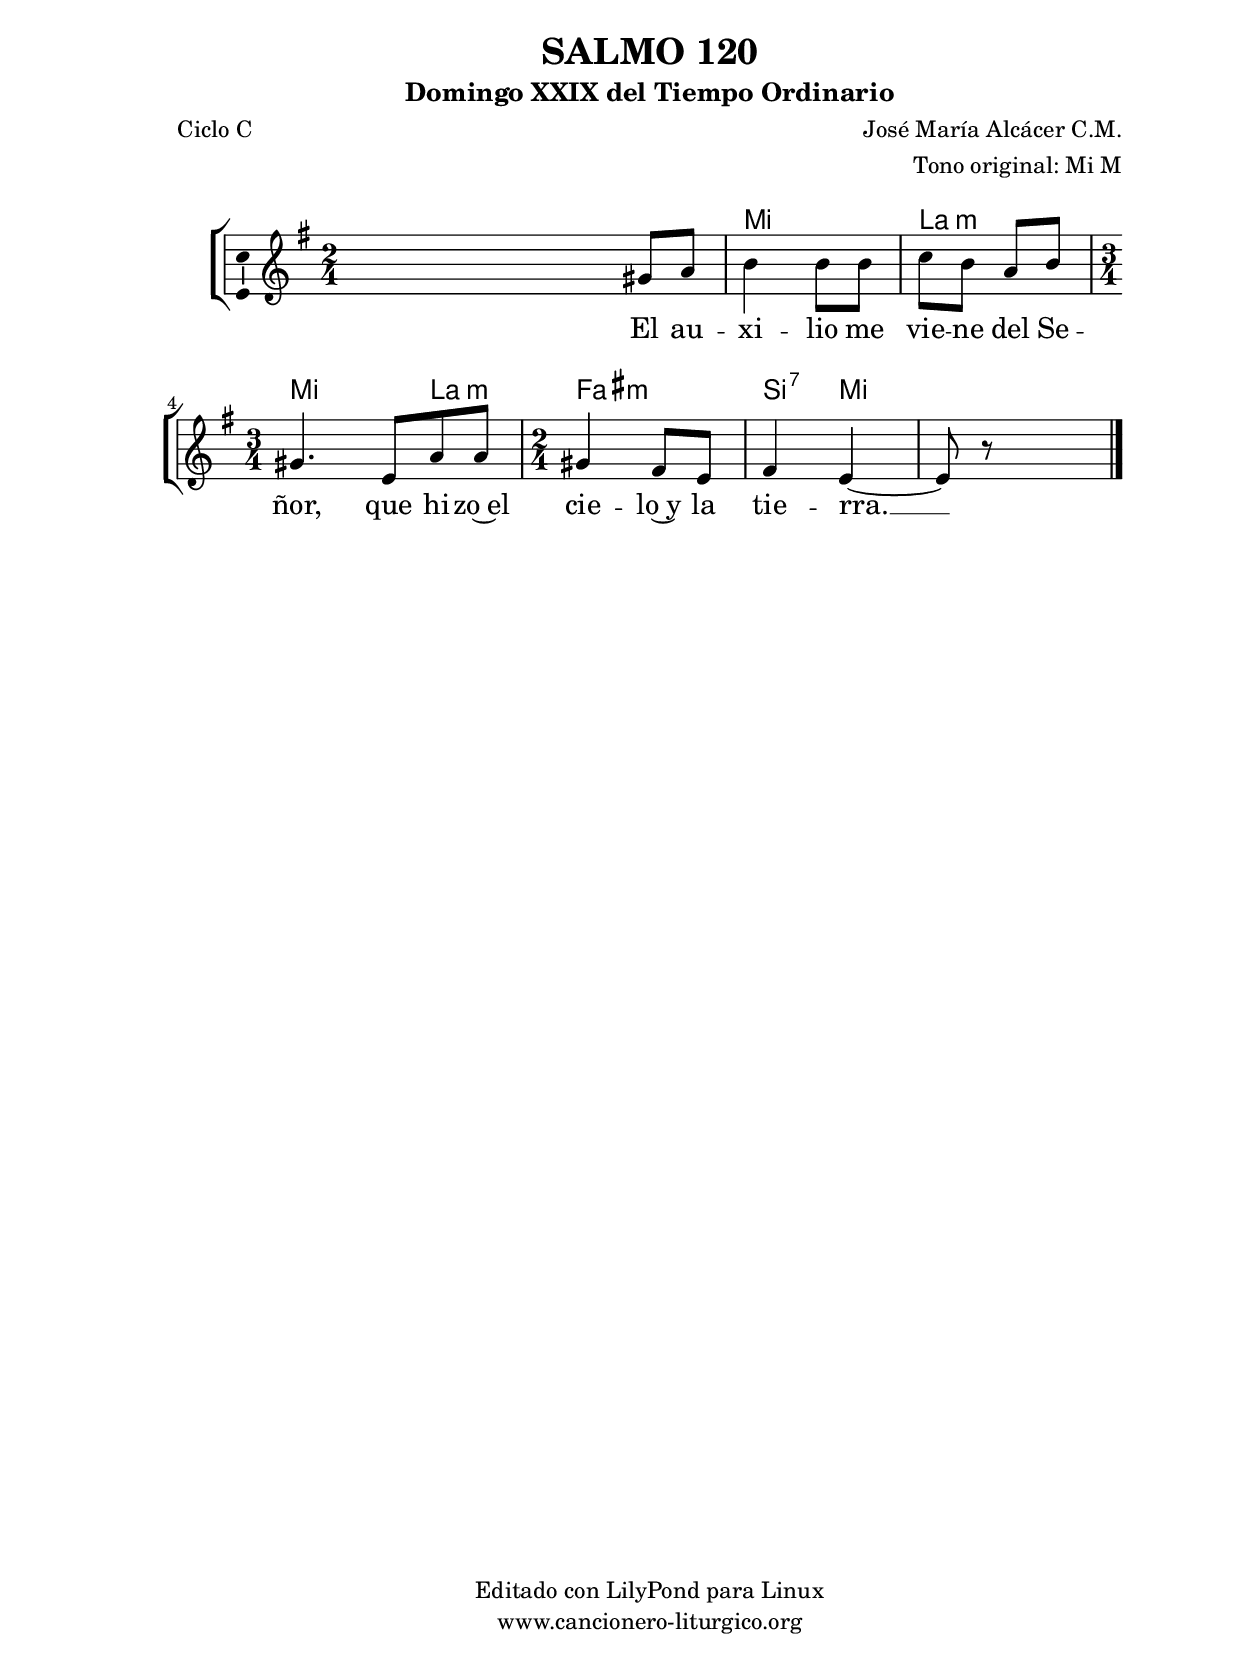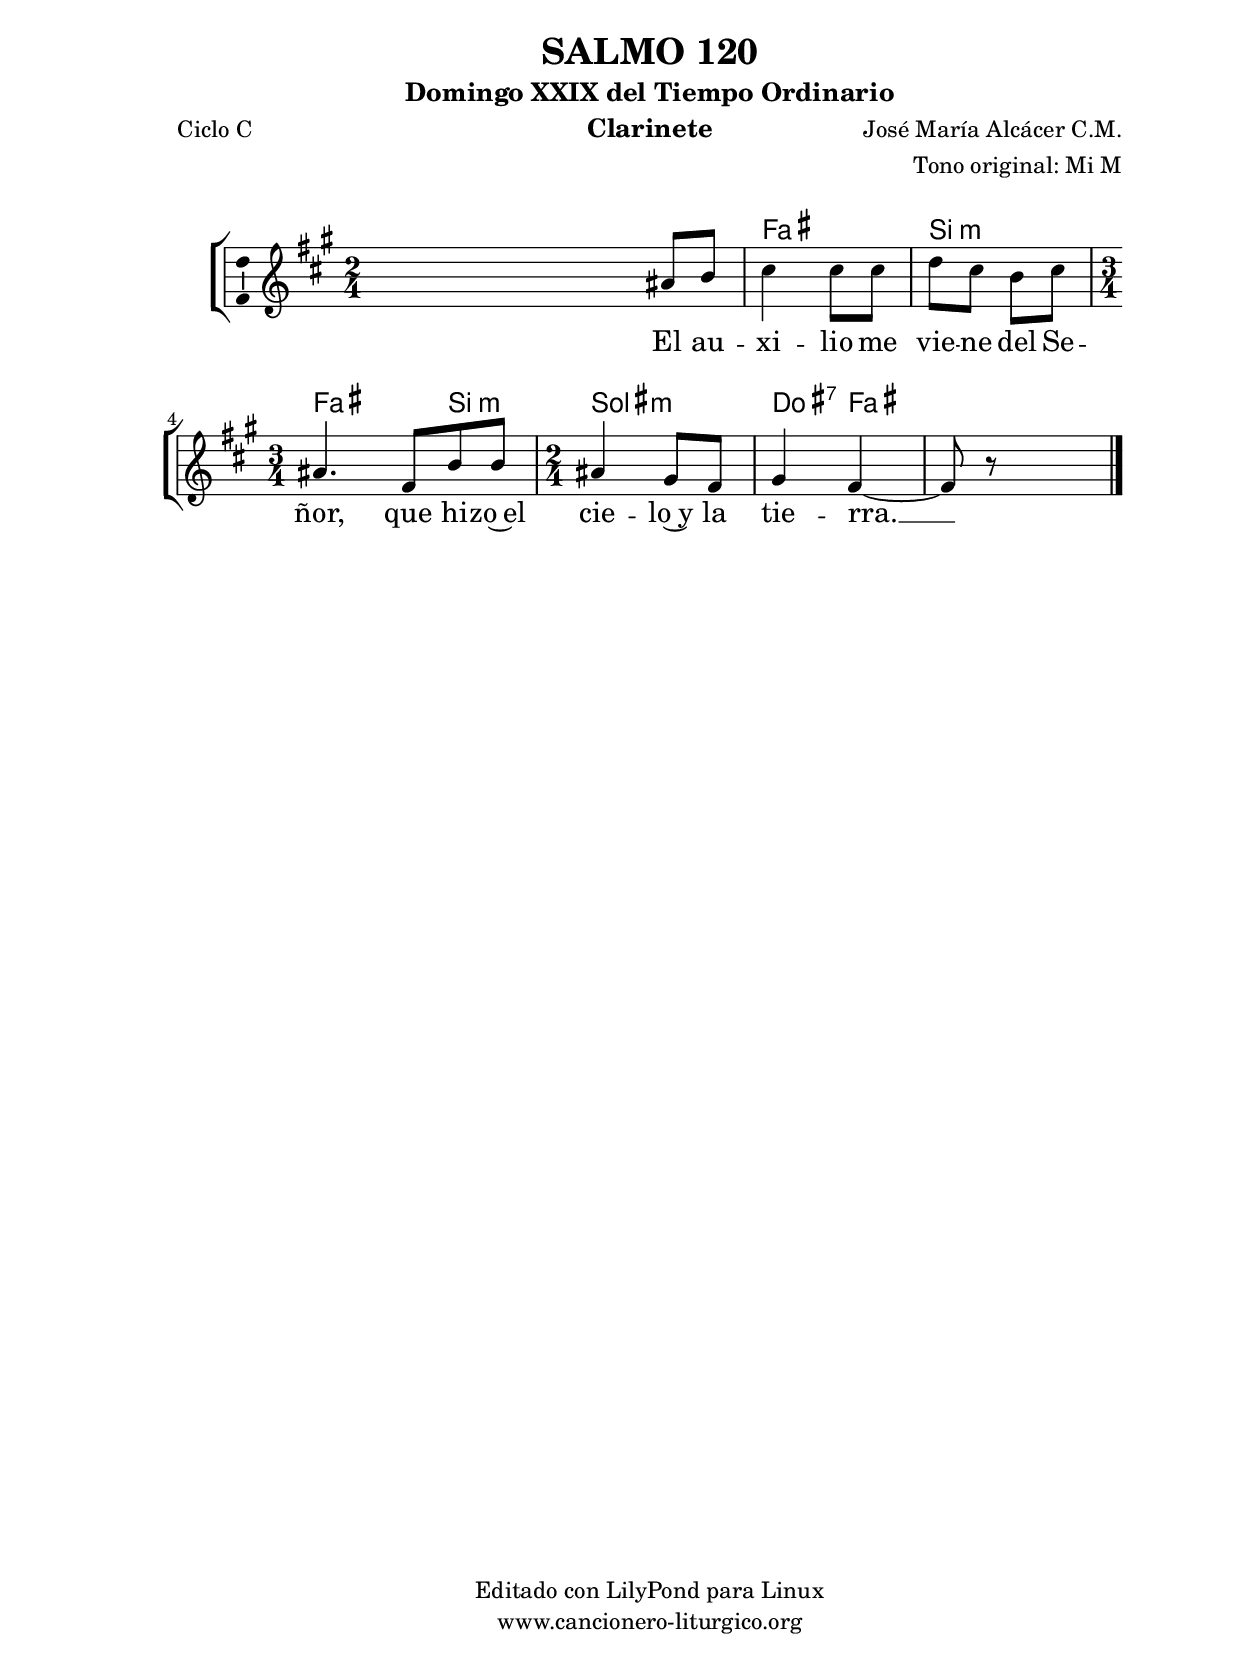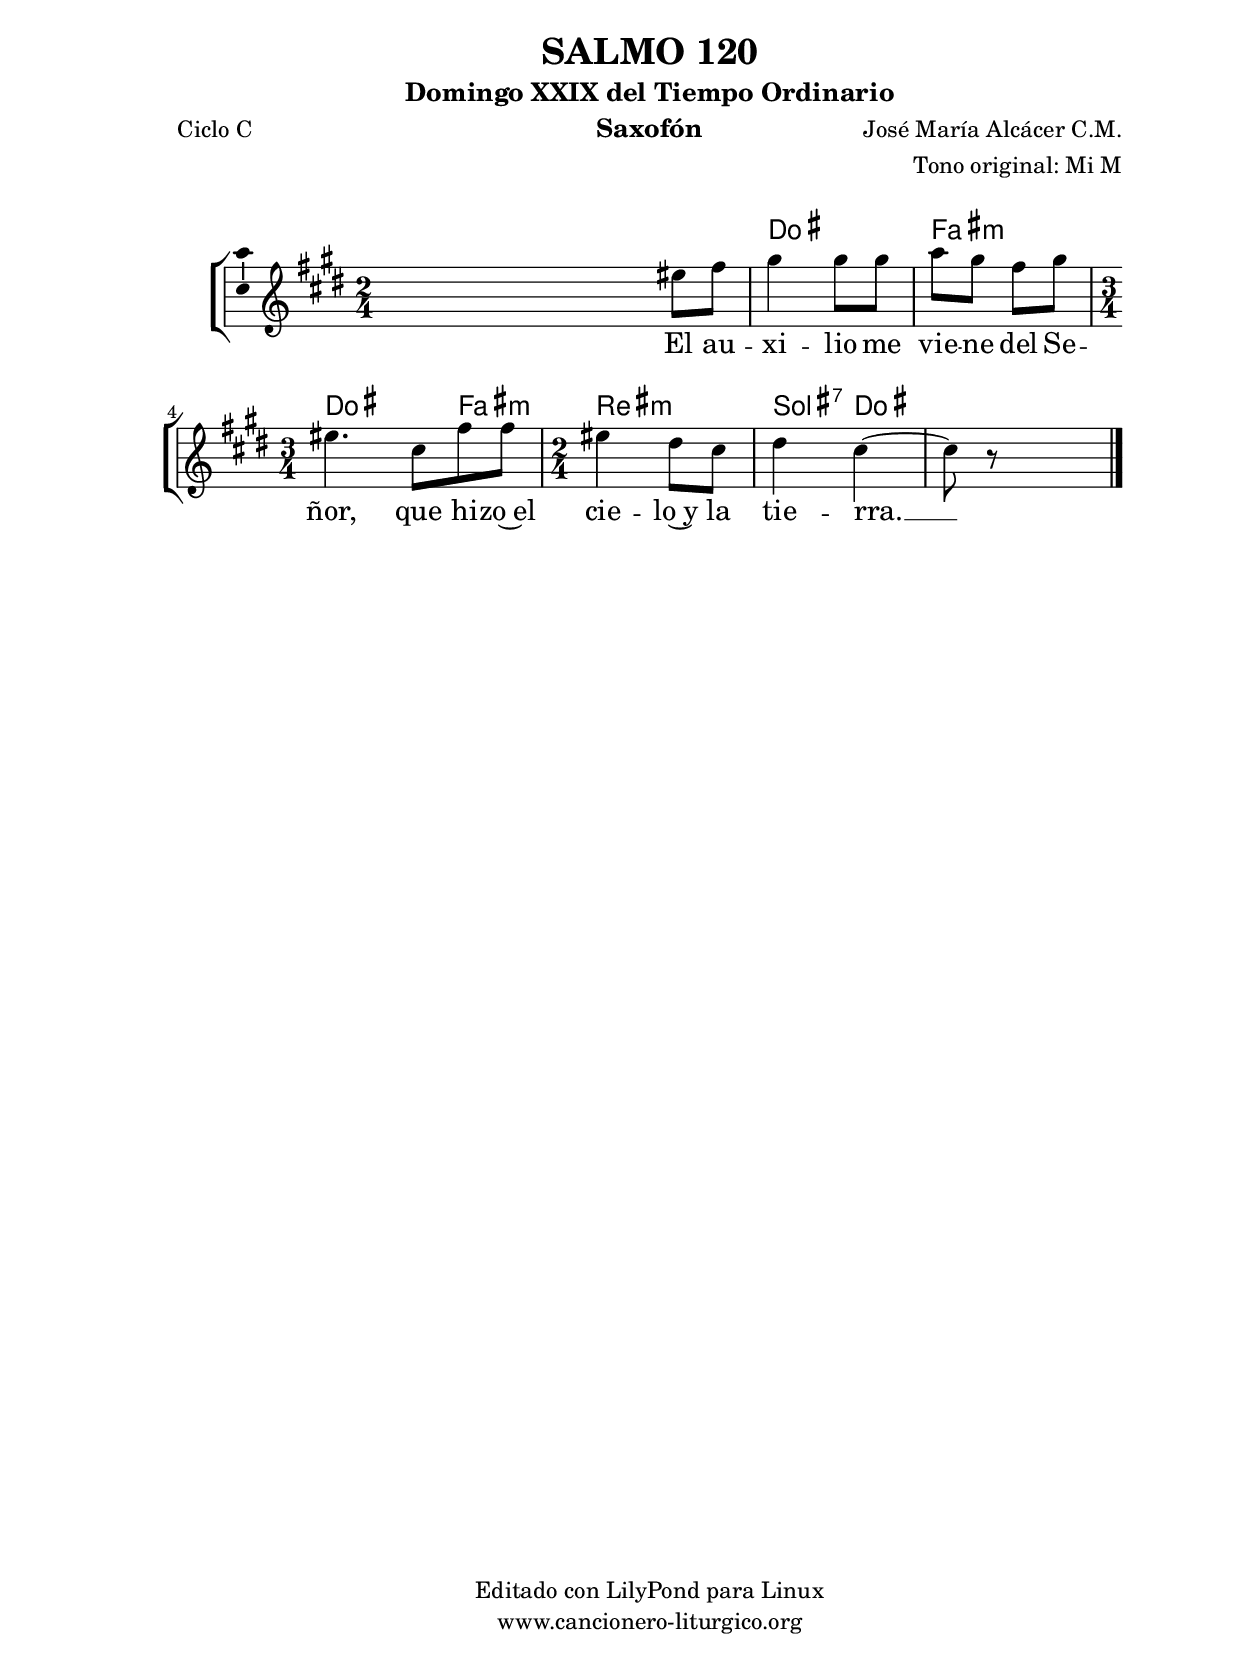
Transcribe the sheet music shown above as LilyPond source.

%
%para convertir .midi en .wav:
%timidity filename.midi -Ow -o finename.wav
%
%
%Para convertir de .wav a .mp3:
%lame -h -m j filename.wav
%
%
%para escuchar el midi:
%timidity nombrefichero.midi
%


%versión de lilypond para la que se ha escrito esta partitura:
\version "2.16.0"

	%Tamaño papel
	#(set-default-paper-size "a4")
	%Tamaño partitura
	#(set-global-staff-size 20)
	%No responde al pulsar sobre una nota
	#(ly:set-option 'point-and-click #f)

%parámetros del encabezamiento:
\header {
	title = "SALMO 120"
	subtitle = "Domingo XXIX del Tiempo Ordinario"
	composer = "José María Alcácer C.M."
	poet = "Ciclo C"
	meter = ""
	arranger = "Tono original: Mi M"
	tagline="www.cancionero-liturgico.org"
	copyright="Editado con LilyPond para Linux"
	tiempo = "Ordinario"
	usos = "Salmo"
	letra = "El auxilio me viene del Señor, que hizo el cielo y la tierra."
	}

%parámetros asociados al papel:
\paper  {
	oddHeaderMarkup = \markup {\fill-line { \on-the-fly #not-first-page \fromproperty #'header:title \on-the-fly #not-first-page \fromproperty #'header:composer }}
	evenHeaderMarkup = \markup {\fill-line { \fromproperty #'header:composer \fromproperty #'header:title }}
	#(set-paper-size "a4")
	print-page-number = ##f
	first-page-number = 1
	print-first-page-number = ##f
%	head-separation = 3.0 \cm
	top-margin = 2.0 \cm
	bottom-margin = 0.5\cm
%%%	bottom-margin = -1.0\cm
	left-margin = 3.0 \cm
	line-width = 16.0 \cm 
	indent = 8\mm
	interscoreline = 2.\mm
	between-system-space = 15\mm
%	para que las partituras no llenen la hoja:
	ragged-bottom = ##t
%	idem para la última hoja:
	ragged-last-bottom = ##f
%	para que las partituras llenen el ancho del papel:
	ragged-last = ##f
	after-title-space = 2.5 \cm
%page-count=1
%system-count=8

	%Flexible Vertical Spacing
%	markup-markup-spacing =
%	#'((basic-distance . 15) (minimum-distance . 15) (padding . 3))
	markup-system-spacing =
	#'((basic-distance . 15) (minimum-distance . 15) (padding . 3))
	system-system-spacing =
	#'((basic-distance . 15) (minimum-distance . 15) (padding . 3))
	score-system-spacing =
	#'((basic-distance . 15) (minimum-distance . 15) (padding . 5))
%	top-system-spacing = % header
%	#'((basic-distance . 8) (minimum-distance . 0) (padding . 3))
%	top-markup-spacing =
%	#'((basic-distance . 20) (minimum-distance . 20) (padding . 3))
	last-bottom-spacing = % footer
	#'((basic-distance . 5) (minimum-distance . 5) (padding . 3))
%	score-markup-spacing =
%	#'((basic-distance . 16) (minimum-distance . 13) (padding . 3))

	}


%parámetros que afectan a toda la partitura:
global =  {
	%clave de sol (G):
	\clef G
	%armadura:
%%%	\transpose fis e
	\key e \minor
	\tempo 4=69
	\set Score.tempoHideNote = ##t
	}


acordes = {
	\italianChords
	\chordmode {
%%%	\transpose fis e
{

s2
e2 a:m e2 a4:m fis2:m b4:7 e s2

	}
	}
}

melodia = 
%%%	\transpose fis e
{
	\relative c''{

\time 2/4
s4 gis8 a
b4 b8 b
c8 b a b

\time 3/4
gis4. e8 a a

\time 2/4
gis4 fis8 e
fis4 e~
e8 r8 s4

	\bar "|."
	}
	}


texto = \lyricmode {
El au -- xi -- lio me vie -- ne del Se -- ñor,
que hi -- zo~el cie -- lo~y la tie -- rra. __
	}


acordesStaff = \context ChordNames = acordesStaff <<
	\set chordChanges = ##t
	\acordes
	>>


vozStaff = \context Voice = vozStaff
\with {\consists "Ambitus_engraver"}
<<
%	\set Staff.instrumentName = ""
%	\set Staff.shortInstrumentName = ""
%	\set Staff.midiInstrument = #"clarinet"
%	\set Staff.midiInstrument = #"cello"
%	\set Staff.midiInstrument = #"flute"
	\set Staff.midiInstrument = #"electric guitar (jazz)"
%	\set Staff.midiInstrument = #"english horn"
%	\set Staff.midiInstrument = #"violin"
%	\set Staff.midiInstrument = #"glockenspiel"
	\set Staff.midiMinimumVolume = #0.7
	\set Staff.midiMaximumVolume = #0.9
	\global
	\melodia
	>>


textoStaff = \context Lyrics = textoStaff <<
	\lyricsto vozStaff \texto
	>>

\book {
	\score {
		\context ChoirStaff {
			\override StaffGroup.SystemStartBracket #'collapse-height = #1
			\override Score.SystemStartBar #'collapse-height = #1
			<<
			\acordesStaff
			\vozStaff
			\textoStaff
			>>
			}
		\layout {
	    		\context {
				\Lyrics
				\override LyricText #'font-size = #2
				}
	   		 \context {
				\Score
				%fontSize = #3
				\override StaffSymbol #'staff-space = #(magstep +3)
				%\override Beam #'thickness = #0.55
				%\override SpacingSpanner #'spacing-increment = #1.0
				%\override Slur #'height-limit = #1.5
				}
			}
		}
	\score {
		\unfoldRepeats
		\context ChoirStaff {
			<<
			\acordesStaff
			\vozStaff
			>>
			}
		\midi {
	  		\context {
	  			\Score
				tempoWholesPerMinute = #(ly:make-moment 70 4)
				}
			}
		}
	}

%Partitura para clarinete
#(define output-suffix "C")
\book {
	\header{
		instrument = "Clarinete"
		}
	\score {
		\context ChoirStaff {
			\override StaffGroup.SystemStartBracket #'collapse-height = #1
			\override Score.SystemStartBar #'collapse-height = #1
\transpose c d
			<<
			\acordesStaff
			\vozStaff
			\textoStaff
			>>
			}
		\layout {
	    		\context {
				\Lyrics
				\override LyricText #'font-size = #2
				}
	   		 \context {
				\Score
				%fontSize = #3
				\override StaffSymbol #'staff-space = #(magstep +3)
				%\override Beam #'thickness = #0.55
				%\override SpacingSpanner #'spacing-increment = #1.0
				%\override Slur #'height-limit = #1.5
				}
			}
		}
	}

%Partitura para saxofón
#(define output-suffix "S")
\book {
	\header{
		instrument = "Saxofón"
		}
	\score {
		\context ChoirStaff {
			\override StaffGroup.SystemStartBracket #'collapse-height = #1
			\override Score.SystemStartBar #'collapse-height = #1
\transpose c a
			<<
			\acordesStaff
			\vozStaff
			\textoStaff
			>>
			}
		\layout {
	    		\context {
				\Lyrics
				\override LyricText #'font-size = #2
				}
	   		 \context {
				\Score
				%fontSize = #3
				\override StaffSymbol #'staff-space = #(magstep +3)
				%\override Beam #'thickness = #0.55
				%\override SpacingSpanner #'spacing-increment = #1.0
				%\override Slur #'height-limit = #1.5
				}
			}
		}
	}

